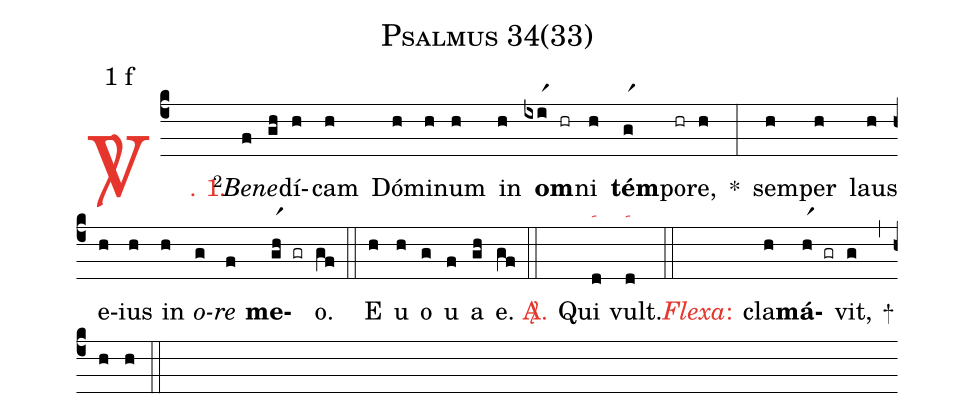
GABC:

name: Psalmus 34(33);
mode: 1;
mode-differentia: f;
nabc-lines: 1;
%%
(c4)

<c><sp>V/</sp>. 1.</c>() <v>\VSup{2}</v><i>Be</i>(f)<i>ne</i>(gh)dí(h)cam(h) Dó(h)mi(h)num(h) in(h) <b>om</b>(ixir1 hr)ni(h) <b>tém</b>(gr1)po(hr)re,(h) *(:) sem(h)per(h) laus(h) e(h)ius(h) in(h) <i>o</i>(g)<i>re</i>(f) <b>me</b>(gr1h gr)o.(gf) (::)

<eu>E(h) u(h) o(g) u(f) a(gh) e.</eu>(gf) (::)

<nlba><c><sp>A/</sp>.</c>() Qui</nlba>(d|ta) vult.(d|ta) (::)

<nlba><c><i>Flexa</i>:</c>() cla</nlba>(h)<b>má</b>(hr1 gr)vit,(g) +(,) (h) (h) (::)
